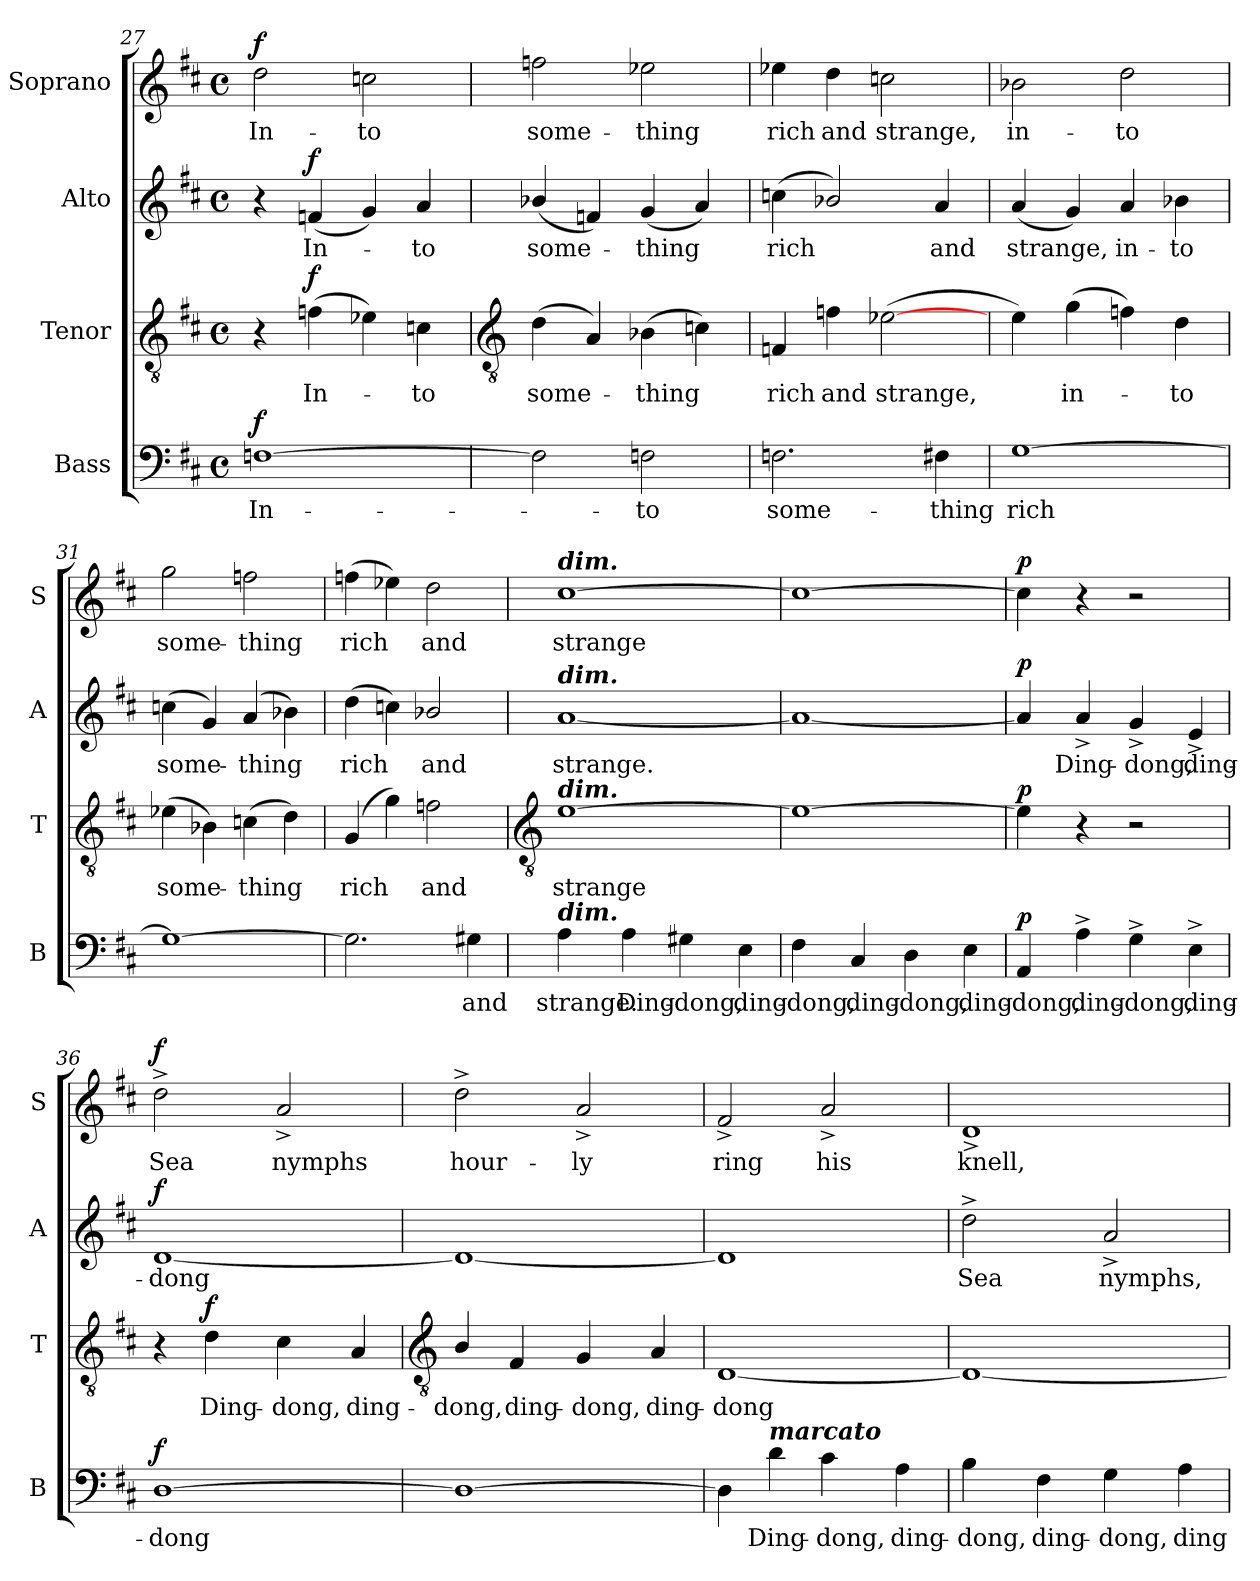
**kern	**text	**dynam	**kern	**text	**dynam	**kern	**text	**dynam	**kern	**text	**dynam
*part4	*part4	*part4	*part3	*part3	*part3	*part2	*part2	*part2	*part1	*part1	*part1
*staff4	*staff4	*staff4	*staff3	*staff3	*staff3	*staff2	*staff2	*staff2	*staff1	*staff1	*staff1
*I"Bass	*	*	*I"Tenor	*	*	*I"Alto	*	*	*I"Soprano	*	*
*I'B	*	*	*I'T	*	*	*I'A	*	*	*I'S	*	*
*clefF4	*	*	*clefGv2	*	*	*clefG2	*	*	*clefG2	*	*
*k[f#c#]	*	*	*k[f#c#]	*	*	*k[f#c#]	*	*	*k[f#c#]	*	*
*D:	*	*	*D:	*	*	*D:	*	*	*D:	*	*
*M4/4	*	*	*M4/4	*	*	*M4/4	*	*	*M4/4	*	*
*met(c)	*	*	*met(c)	*	*	*met(c)	*	*	*met(c)	*	*
=27	=27	=27	=27	=27	=27	=27	=27	=27	=27	=27	=27
!	!LO:LY:b	!LO:DY:b	!	!	!	!	!	!	!	!LO:LY:b	!LO:DY:b
[1Fn	In-	f	4r	.	.	4r	.	.	2dd	In-	f
!	!	!	!	!LO:LY:b	!LO:DY:b	!	!LO:LY:b	!LO:DY:b	!	!	!
.	.	.	(>4fn	In-	f	(<4fn	In-	f	.	.	.
!	!	!	!	!	!	!	!	!	!	!LO:LY:b	!
.	.	.	4e-X)	.	.	4g)	.	.	2ccn	-to	.
!	!	!	!	!LO:LY:b	!	!	!LO:LY:b	!	!	!	!
.	.	.	4cn	to	.	4a	to	.	.	.	.
!!LO:LB:g=z
=28	=28	=28	=28	=28	=28	=28	=28	=28	=28	=28	=28
*	*	*	*clefGv2	*	*	*	*	*	*	*	*
!	!	!	!	!LO:LY:b	!	!	!LO:LY:b	!	!	!LO:LY:b	!
2F]	.	.	(<4d	some-	.	(<4b-X/	some-	.	2ffn	some-	.
.	.	.	4A)	.	.	4fn)	.	.	.	.	.
!	!LO:LY:b	!	!	!LO:LY:b	!	!	!LO:LY:b	!	!	!LO:LY:b	!
2F	to	.	(>4B-X	thing	.	(<4g	thing	.	2ee-X	-thing	.
.	.	.	4cn)	.	.	4a)	.	.	.	.	.
=29	=29	=29	=29	=29	=29	=29	=29	=29	=29	=29	=29
!	!LO:LY:b	!	!	!LO:LY:b	!	!	!LO:LY:b	!	!	!LO:LY:b	!
2.Fn	some-	.	4Fn	rich	.	(<4ccn	rich	.	4ee-X	rich	.
!	!	!	!	!LO:LY:b	!	!	!	!	!	!LO:LY:b	!
.	.	.	4fn	and	.	2b-X/)	.	.	4dd	and	.
!	!	!	!	!LO:LY:b	!	!	!	!	!	!LO:LY:b	!
.	.	.	(>[2e-X	strange,	.	.	.	.	2ccn	strange,	.
!	!LO:LY:b	!	!	!	!	!	!LO:LY:b	!	!	!	!
4F#X	-thing	.	.	.	.	4a	and	.	.	.	.
=30	=30	=30	=30	=30	=30	=30	=30	=30	=30	=30	=30
!	!LO:LY:b	!	!	!	!	!	!LO:LY:b	!	!	!LO:LY:b	!
[1G	rich	.	4e)	.	.	(<4a	strange,	.	2b-X	in-	.
!	!	!	!	!LO:LY:b	!	!	!	!	!	!	!
.	.	.	(>4g	in-	.	4g)	.	.	.	.	.
!	!	!	!	!	!	!	!LO:LY:b	!	!	!LO:LY:b	!
.	.	.	4fn)	.	.	4a	in-	.	2dd	-to	.
!	!	!	!	!LO:LY:b	!	!	!LO:LY:b	!	!	!	!
.	.	.	4d	to	.	4b-X	-to	.	.	.	.
=31	=31	=31	=31	=31	=31	=31	=31	=31	=31	=31	=31
!	!	!	!	!LO:LY:b	!	!	!LO:LY:b	!	!	!LO:LY:b	!
1G_	.	.	(>4e-X	some-	.	(<4ccn	some-	.	2gg	some-	.
.	.	.	4B-X)	.	.	4g)	.	.	.	.	.
!	!	!	!	!LO:LY:b	!	!	!LO:LY:b	!	!	!LO:LY:b	!
.	.	.	(>4cn	thing	.	(<4a	thing	.	2ffn	-thing	.
.	.	.	4d)	.	.	4b-X)	.	.	.	.	.
=32	=32	=32	=32	=32	=32	=32	=32	=32	=32	=32	=32
!	!	!	!	!LO:LY:b	!	!	!LO:LY:b	!	!	!LO:LY:b	!
2.G]	.	.	(4G	rich	.	(>4dd	rich	.	(>4ffn	rich	.
.	.	.	4g)	.	.	4ccn)	.	.	4ee-X)	.	.
!	!	!	!	!LO:LY:b	!	!	!LO:LY:b	!	!	!LO:LY:b	!
.	.	.	2fn	and	.	2b-X/	and	.	2dd	and	.
!	!LO:LY:b	!	!	!	!	!	!	!	!	!	!
4G#X	and	.	.	.	.	.	.	.	.	.	.
!!LO:LB:g=z
=33	=33	=33	=33	=33	=33	=33	=33	=33	=33	=33	=33
*	*	*	*clefGv2	*	*	*	*	*	*	*	*
!	!	!	!	!	!	!	!	!	!LO:TX:a:Bi:t=dim.	!	!
!	!	!	!	!	!	!LO:TX:a:Bi:t=dim.	!	!	!	!	!
!	!	!	!LO:TX:a:Bi:t=dim.	!	!	!	!	!	!	!	!
!LO:TX:a:Bi:t=dim.	!	!	!	!	!	!	!	!	!	!	!
!	!LO:LY:b	!	!	!LO:LY:b	!	!	!LO:LY:b	!	!	!LO:LY:b	!
4A	strange.	.	[1e	strange	.	[1a	strange.	.	[1cc#	strange	.
!	!LO:LY:b	!	!	!	!	!	!	!	!	!	!
4A	Ding-	.	.	.	.	.	.	.	.	.	.
!	!LO:LY:b	!	!	!	!	!	!	!	!	!	!
4G#X	-dong,	.	.	.	.	.	.	.	.	.	.
!	!LO:LY:b	!	!	!	!	!	!	!	!	!	!
4E	ding-	.	.	.	.	.	.	.	.	.	.
=34	=34	=34	=34	=34	=34	=34	=34	=34	=34	=34	=34
!	!LO:LY:b	!	!	!	!	!	!	!	!	!	!
4F#	-dong,	.	1e_	.	.	1a_	.	.	1cc#_	.	.
!	!LO:LY:b	!	!	!	!	!	!	!	!	!	!
4C#	ding-	.	.	.	.	.	.	.	.	.	.
!	!LO:LY:b	!	!	!	!	!	!	!	!	!	!
4D	-dong,	.	.	.	.	.	.	.	.	.	.
!	!LO:LY:b	!	!	!	!	!	!	!	!	!	!
4E	ding-	.	.	.	.	.	.	.	.	.	.
=35	=35	=35	=35	=35	=35	=35	=35	=35	=35	=35	=35
!	!LO:LY:b	!LO:DY:b	!	!	!LO:DY:b	!	!	!LO:DY:b	!	!	!LO:DY:b
4AA	dong,	p	4e]	.	p	4a]	.	p	4cc#]	.	p
!	!LO:LY:b	!	!	!	!	!	!LO:LY:b	!	!	!	!
4A^	ding-	.	4r	.	.	4a^	Ding-	.	4r	.	.
!	!LO:LY:b	!	!	!	!	!	!LO:LY:b	!	!	!	!
4G^	-dong,	.	2r	.	.	4g^	-dong,	.	2r	.	.
!	!LO:LY:b	!	!	!	!	!	!LO:LY:b	!	!	!	!
4E^	ding-	.	.	.	.	4e^	ding-	.	.	.	.
=36	=36	=36	=36	=36	=36	=36	=36	=36	=36	=36	=36
!	!LO:LY:b	!LO:DY:b	!	!	!	!	!LO:LY:b	!LO:DY:b	!	!LO:LY:b	!LO:DY:b
[1D	dong	f	4r	.	.	[1d	dong	f	2dd^	Sea	f
!	!	!	!	!LO:LY:b	!LO:DY:b	!	!	!	!	!	!
.	.	.	4d	Ding-	f	.	.	.	.	.	.
!	!	!	!	!LO:LY:b	!	!	!	!	!	!LO:LY:b	!
.	.	.	4c#	-dong,	.	.	.	.	2a^	nymphs	.
!	!	!	!	!LO:LY:b	!	!	!	!	!	!	!
.	.	.	4A	ding-	.	.	.	.	.	.	.
!!LO:LB:g=z
=37	=37	=37	=37	=37	=37	=37	=37	=37	=37	=37	=37
*	*	*	*clefGv2	*	*	*	*	*	*	*	*
!	!	!	!	!LO:LY:b	!	!	!	!	!	!LO:LY:b	!
1D_	.	.	4B/	-dong,	.	1d_	.	.	2dd^	hour-	.
!	!	!	!	!LO:LY:b	!	!	!	!	!	!	!
.	.	.	4F#	ding-	.	.	.	.	.	.	.
!	!	!	!	!LO:LY:b	!	!	!	!	!	!LO:LY:b	!
.	.	.	4G	-dong,	.	.	.	.	2a^	-ly	.
!	!	!	!	!LO:LY:b	!	!	!	!	!	!	!
.	.	.	4A	ding-	.	.	.	.	.	.	.
=38	=38	=38	=38	=38	=38	=38	=38	=38	=38	=38	=38
!	!	!	!	!LO:LY:b	!	!	!	!	!	!LO:LY:b	!
4D]	.	.	[1D	-dong	.	1d]	.	.	2f#^	ring	.
!LO:TX:a:Bi:t=marcato	!	!	!	!	!	!	!	!	!	!	!
!	!LO:LY:b	!	!	!	!	!	!	!	!	!	!
4d	Ding-	.	.	.	.	.	.	.	.	.	.
!	!LO:LY:b	!	!	!	!	!	!	!	!	!LO:LY:b	!
4c#	-dong,	.	.	.	.	.	.	.	2a^	his	.
!	!LO:LY:b	!	!	!	!	!	!	!	!	!	!
4A	ding-	.	.	.	.	.	.	.	.	.	.
=39	=39	=39	=39	=39	=39	=39	=39	=39	=39	=39	=39
!	!LO:LY:b	!	!	!	!	!	!LO:LY:b	!	!	!LO:LY:b	!
4B	-dong,	.	1D_	.	.	2dd^	Sea	.	1d^	knell,	.
!	!LO:LY:b	!	!	!	!	!	!	!	!	!	!
4F#	ding-	.	.	.	.	.	.	.	.	.	.
!	!LO:LY:b	!	!	!	!	!	!LO:LY:b	!	!	!	!
4G	-dong,	.	.	.	.	2a^	nymphs,	.	.	.	.
!	!LO:LY:b	!	!	!	!	!	!	!	!	!	!
4A	ding-	.	.	.	.	.	.	.	.	.	.
=	=	=	=	=	=	=	=	=	=	=	=
*-	*-	*-	*-	*-	*-	*-	*-	*-	*-	*-	*-
